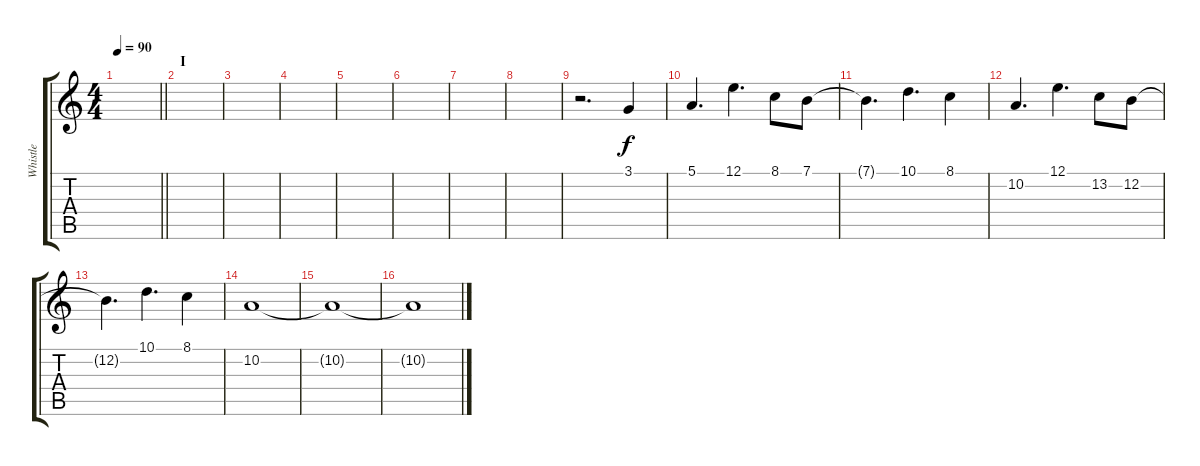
\track ("Whistle" "Whistle") {instrument whistle}
\staff {score tabs}
\tuning (E4 B3 G3 D3 A2 E2) {hide}
\ts (4 4)
\tempo 90
\clef g2
\barLineRight lightlight
\ks c
|
\section ("" "I")
|
|
|
|
|
|
|
r.2{d} 3.1.4 |
5.1.4{d} 12.1.4{d} 8.1.8 7.1.8 |
7.1{t}.4{d} 10.1.4{d} 8.1.4 |
10.2.4{d} 12.1.4{d} 13.2.8 12.2.8 |
12.2{t}.4{d} 10.1.4{d} 8.1.4 |
10.2.1 |
10.2{t}.1 |
10.2{t}.1
